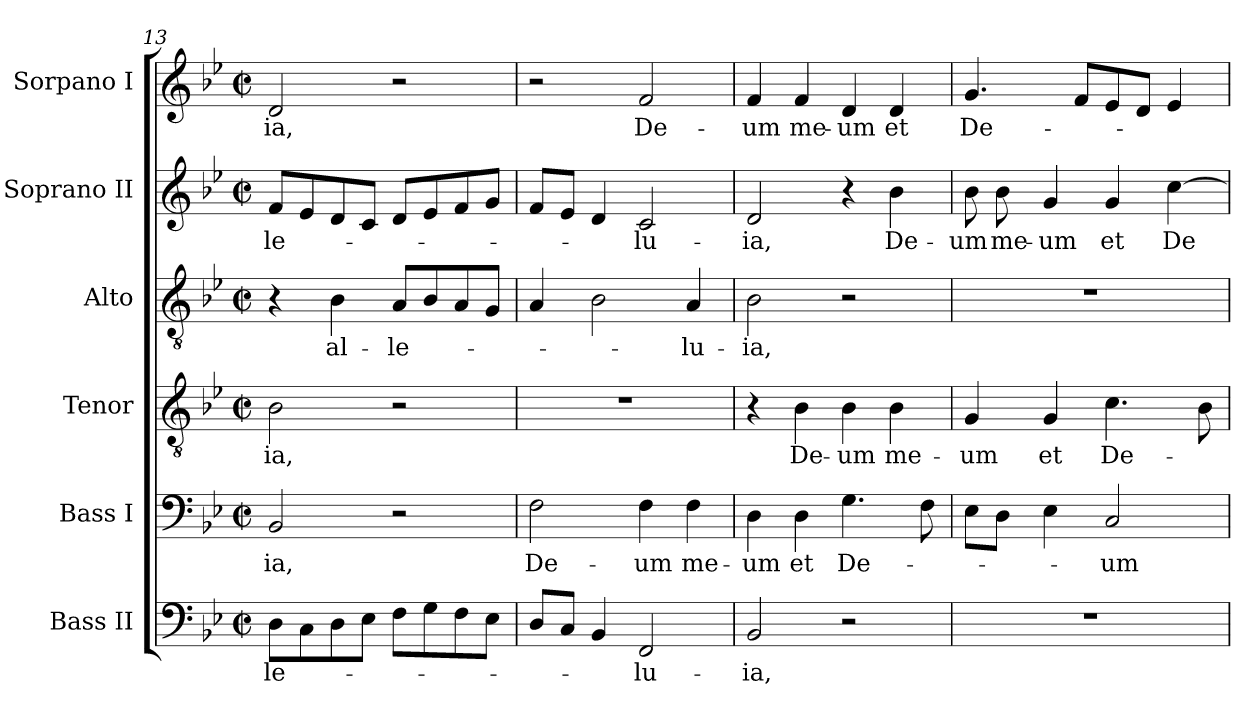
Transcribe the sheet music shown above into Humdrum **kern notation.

**kern	**text	**kern	**text	**kern	**text	**kern	**text	**kern	**text	**kern	**text
*part6	*part6	*part5	*part5	*part4	*part4	*part3	*part3	*part2	*part2	*part1	*part1
*staff6	*staff6	*staff5	*staff5	*staff4	*staff4	*staff3	*staff3	*staff2	*staff2	*staff1	*staff1
*I"Bass II	*	*I"Bass I	*	*I"Tenor	*	*I"Alto	*	*I"Soprano II	*	*I"Sorpano I	*
*clefF4	*	*clefF4	*	*clefGv2	*	*clefGv2	*	*clefG2	*	*clefG2	*
*	*	*	*	*ITrd7c12	*	*	*	*	*	*	*
*k[b-e-]	*	*k[b-e-]	*	*k[b-e-]	*	*k[b-e-]	*	*k[b-e-]	*	*k[b-e-]	*
*B-:	*	*B-:	*	*B-:	*	*B-:	*	*B-:	*	*B-:	*
*M2/2	*	*M2/2	*	*M2/2	*	*M2/2	*	*M2/2	*	*M2/2	*
*met(c|)	*	*met(c|)	*	*met(c|)	*	*met(c|)	*	*met(c|)	*	*met(c|)	*
=13	=13	=13	=13	=13	=13	=13	=13	=13	=13	=13	=13
!	!LO:LY:b:color=#000000	!	!	!	!	!	!	!	!	!	!
!	!	!	!LO:LY:b:color=#000000	!	!	!	!	!	!	!	!
!	!	!	!	!	!LO:LY:b:color=#000000	!	!	!	!	!	!
!	!	!	!	!	!	!	!	!	!LO:LY:b:color=#000000	!	!
!	!	!	!	!	!	!	!	!	!	!	!LO:LY:b:color=#000000
8Di\L	-le-	2BB-i/	-ia,	2BB-i\	-ia,	4r	.	8fi/L	-le-	2di/	-ia,
8Ci\	.	.	.	.	.	.	.	8e-i/	.	.	.
!	!	!	!	!	!	!	!LO:LY:b:color=#000000	!	!	!	!
8Di\	.	.	.	.	.	4B-i\	al-	8di/	.	.	.
8E-i\J	.	.	.	.	.	.	.	8ci/J	.	.	.
!	!	!	!	!	!	!	!LO:LY:b:color=#000000	!	!	!	!
8Fi\L	.	2r	.	2r	.	8Ai/L	-le-	8di/L	.	2r	.
8Gi\	.	.	.	.	.	8B-i/	.	8e-i/	.	.	.
8Fi\	.	.	.	.	.	8Ai/	.	8fi/	.	.	.
8E-i\J	.	.	.	.	.	8Gi/J	.	8gi/J	.	.	.
=14	=14	=14	=14	=14	=14	=14	=14	=14	=14	=14	=14
!	!	!	!LO:LY:b:color=#000000	!	!	!	!	!	!	!	!
8Di/L	.	2Fi\	De-	1r	.	4Ai/	.	8fi/L	.	2r	.
8Ci/J	.	.	.	.	.	.	.	8e-i/J	.	.	.
4BB-i/	.	.	.	.	.	2B-i\	.	4di/	.	.	.
!	!LO:LY:b:color=#000000	!	!	!	!	!	!	!	!	!	!
!	!	!	!LO:LY:b:color=#000000	!	!	!	!	!	!	!	!
!	!	!	!	!	!	!	!	!	!LO:LY:b:color=#000000	!	!
!	!	!	!	!	!	!	!	!	!	!	!LO:LY:b:color=#000000
2FFi/	-lu-	4Fi\	-um	.	.	.	.	2ci/	-lu-	2fi/	De-
!	!	!	!LO:LY:b:color=#000000	!	!	!	!	!	!	!	!
!	!	!	!	!	!	!	!LO:LY:b:color=#000000	!	!	!	!
.	.	4Fi\	me-	.	.	4Ai/	-lu-	.	.	.	.
=15	=15	=15	=15	=15	=15	=15	=15	=15	=15	=15	=15
!	!LO:LY:b:color=#000000	!	!	!	!	!	!	!	!	!	!
!	!	!	!LO:LY:b:color=#000000	!	!	!	!	!	!	!	!
!	!	!	!	!	!	!	!LO:LY:b:color=#000000	!	!	!	!
!	!	!	!	!	!	!	!	!	!LO:LY:b:color=#000000	!	!
!	!	!	!	!	!	!	!	!	!	!	!LO:LY:b:color=#000000
2BB-i/	-ia,	4Di\	-um	4r	.	2B-i\	-ia,	2di/	-ia,	4fi/	-um
!	!	!	!LO:LY:b:color=#000000	!	!	!	!	!	!	!	!
!	!	!	!	!	!LO:LY:b:color=#000000	!	!	!	!	!	!
!	!	!	!	!	!	!	!	!	!	!	!LO:LY:b:color=#000000
.	.	4Di\	et	4BB-i\	De-	.	.	.	.	4fi/	me-
!	!	!	!LO:LY:b:color=#000000	!	!	!	!	!	!	!	!
!	!	!	!	!	!LO:LY:b:color=#000000	!	!	!	!	!	!
!	!	!	!	!	!	!	!	!	!	!	!LO:LY:b:color=#000000
2r	.	4.Gi\	De-	4BB-i\	-um	2r	.	4r	.	4di/	-um
!	!	!	!	!	!LO:LY:b:color=#000000	!	!	!	!	!	!
!	!	!	!	!	!	!	!	!	!LO:LY:b:color=#000000	!	!
!	!	!	!	!	!	!	!	!	!	!	!LO:LY:b:color=#000000
.	.	.	.	4BB-i\	me-	.	.	4b-i\	De-	4di/	et
.	.	8Fi\	.	.	.	.	.	.	.	.	.
!!LO:LB:g=z
=16	=16	=16	=16	=16	=16	=16	=16	=16	=16	=16	=16
!	!	!	!	!	!LO:LY:b:color=#000000	!	!	!	!	!	!
!	!	!	!	!	!	!	!	!	!LO:LY:b:color=#000000	!	!
!	!	!	!	!	!	!	!	!	!	!	!LO:LY:b:color=#000000
1r	.	8E-i\L	.	4GGi/	-um	1r	.	8b-i\	-um	4.gi/	De-
!	!	!	!	!	!	!	!	!	!LO:LY:b:color=#000000	!	!
.	.	8Di\J	.	.	.	.	.	8b-i\	me-	.	.
!	!	!	!	!	!LO:LY:b:color=#000000	!	!	!	!	!	!
!	!	!	!	!	!	!	!	!	!LO:LY:b:color=#000000	!	!
.	.	4E-i\	.	4GGi/	et	.	.	4gi/	-um	.	.
.	.	.	.	.	.	.	.	.	.	8fi/L	.
!	!	!	!LO:LY:b:color=#000000	!	!	!	!	!	!	!	!
!	!	!	!	!	!LO:LY:b:color=#000000	!	!	!	!	!	!
!	!	!	!	!	!	!	!	!	!LO:LY:b:color=#000000	!	!
.	.	2Ci/	-um	4.Ci\	De-	.	.	4gi/	et	8e-i/	.
.	.	.	.	.	.	.	.	.	.	8di/J	.
!	!	!	!	!	!	!	!	!	!LO:LY:b:color=#000000	!	!
.	.	.	.	.	.	.	.	[>4cci\	De-	4e-i/	.
.	.	.	.	8BB-i\	.	.	.	.	.	.	.
=	=	=	=	=	=	=	=	=	=	=	=
*-	*-	*-	*-	*-	*-	*-	*-	*-	*-	*-	*-
